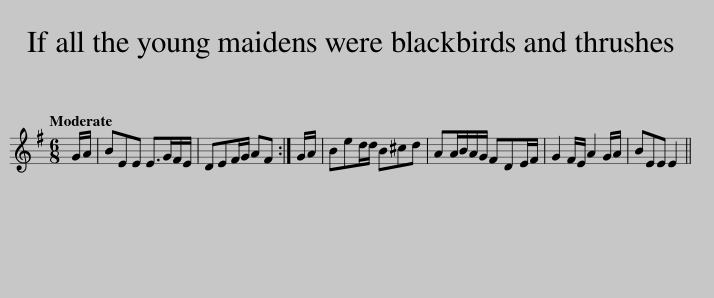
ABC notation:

X:1
L:1/8
Q:1/4=120
M:6/8
I:linebreak $
K:Emin
V:1 treble
V:1
 G/A/ | BEE E>GF/E/ | DEF/G/ AF :| G/A/ | Bed/d/ B^cd | %5
 AA/B/A/G/ FDE/F/ | G2 F/E/ A2 G/A/ | BEE E2 || %8
